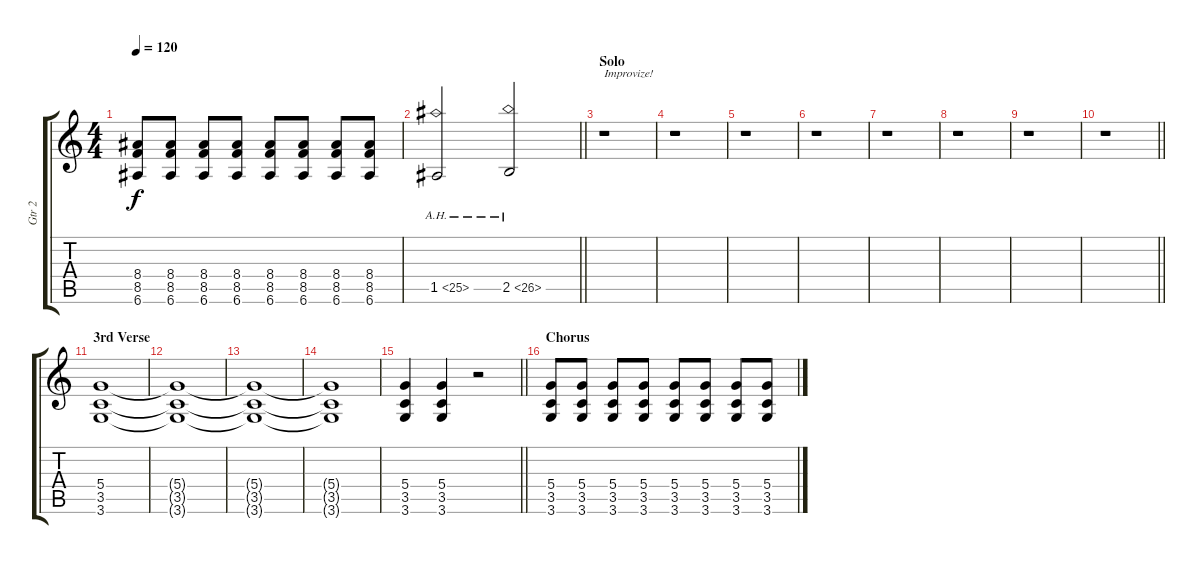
\track ("Gtr 2" "Gtr 2") {instrument overdrivenguitar}
\staff {score tabs}
\tuning (E4 B3 G3 D3 A2 E2) {hide}
\ts (4 4)
\tempo 120
\clef g2
\ks c
(8.4 8.5 6.6).8{dy f} (8.4 8.5 6.6).8 (8.4 8.5 6.6).8 (8.4 8.5 6.6).8 (8.4 8.5 6.6).8 (8.4 8.5 6.6).8 (8.4 8.5 6.6).8 (8.4 8.5 6.6).8 |
\barLineRight lightlight
1.5{ah 24}.2 2.5{ah 24}.2 |
\section ("" "Solo")
r.1{txt "Improvize!"} |
r.1 |
r.1 |
r.1 |
r.1 |
r.1 |
r.1 |
\barLineRight lightlight
r.1 |
\section ("" "3rd Verse")
(5.4 3.5 3.6).1 |
(5.4{t} 3.5{t} 3.6{t}).1 |
(5.4{t} 3.5{t} 3.6{t}).1 |
(5.4{t} 3.5{t} 3.6{t}).1 |
\barLineRight lightlight
(5.4 3.5 3.6).4 (5.4 3.5 3.6).4 r.2 |
\section ("" "Chorus")
(5.4 3.5 3.6).8 (5.4 3.5 3.6).8 (5.4 3.5 3.6).8 (5.4 3.5 3.6).8 (5.4 3.5 3.6).8 (5.4 3.5 3.6).8 (5.4 3.5 3.6).8 (5.4 3.5 3.6).8
